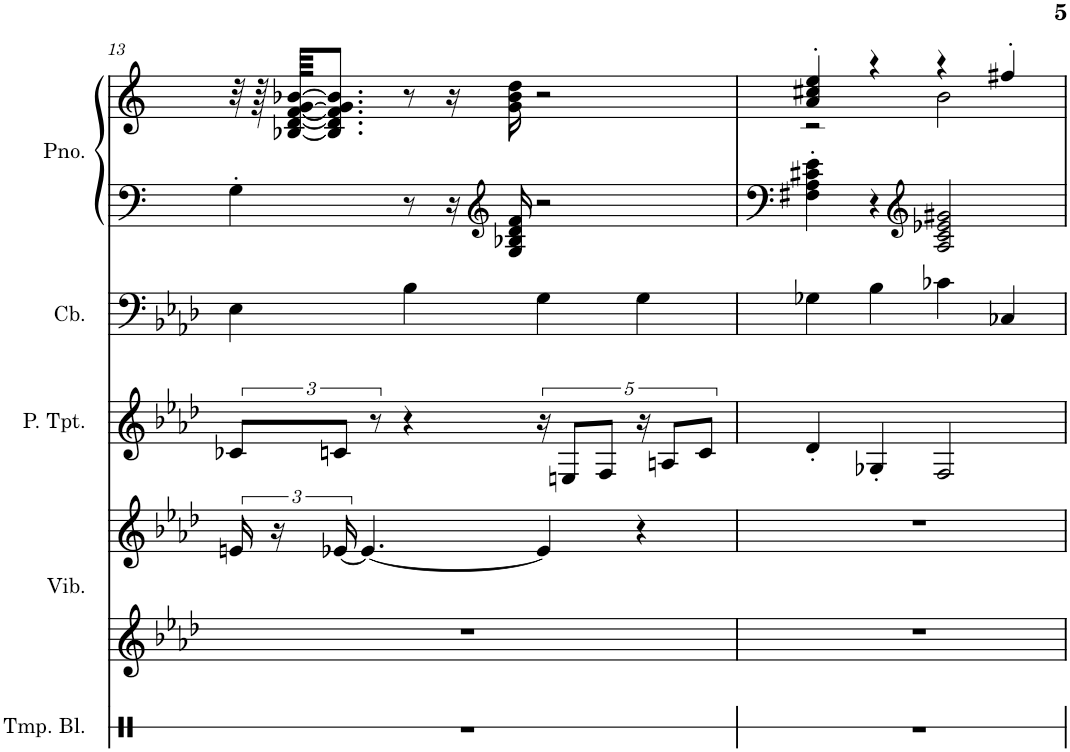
**kern	**kern	**kern	**kern	**kern	**kern	**kern
*part5	*part4	*part4	*part3	*part2	*part1	*part1
*staff7	*staff6	*staff5	*staff4	*staff3	*staff2	*staff1
*I"Temple Blocks	*I"Vibraphone	*	*I"Piccolo Trumpet	*I"Contrabass	*I"Piano, untitled	*
*I'Tmp. Bl.	*I'Vib.	*	*I'P. Tpt.	*I'Cb.	*I'Pno.	*
!!LO:PB:g=z
*clefX	*clefG2	*clefG2	*clefG2	*clefF4	*clefF4	*clefG2
*	*	*	*Trd-6c-10	*Trd7c12	*	*
*k[]	*k[b-e-a-d-]	*k[b-e-a-d-]	*k[b-e-a-d-]	*k[b-e-a-d-]	*k[b-e-a-d-]	*k[b-e-a-d-]
*M4/4	*M4/4	*M4/4	*M4/4	*M4/4	*M4/4	*M4/4
=13	=13	=13	=13	=13	=13	=13
1r	1r	24en/	12c-X/L	4E-\	4G'\	32r
.	.	.	.	.	.	64r
.	.	24r	.	.	.	.
.	.	.	.	.	.	[64B-X/ [64d/ [64f/ [64g/ [64b-X/KKKL
.	.	.	.	.	.	8.B-/] 8.d/] 8.f/] 8.g/] 8.b-/]J
.	.	[24e-X/	12cn/J	.	.	.
.	.	4.e-/_	.	.	.	.
.	.	.	12r	.	.	.
.	.	.	4r	4B-\	8r	8r
.	.	.	.	.	16r	16r
*	*	*	*	*	*clefG2	*
.	.	.	.	.	16G/ 16B-X/ 16d/ 16f/	16g\ 16b-\ 16dd\
.	.	4e-/]	20r	4G\	2r	2r
.	.	.	10En/L	.	.	.
.	.	.	10F/J	.	.	.
.	.	4r	20r	4G\	.	.
.	.	.	10An/L	.	.	.
.	.	.	10c/J	.	.	.
=14	=14	=14	=14	=14	=14	=14
*	*	*	*	*	*	*^
1r	1r	1r	4d-'/	4G-X\	4F#X\' 4A\' 4c#X\' 4e\'	4a/' 4cc#X/' 4ee/'	2r
.	.	.	4G-X'/	4B-\	4r	4r	.
*	*	*	*	*	*clefG2	*	*
.	.	.	2F/	4c-X\	2A/ 2c#/ 2e-X/ 2g#X/	4r	2b\
.	.	.	.	4C-X/	.	4ff#X'/	.
*	*	*	*	*	*	*v	*v
=	=	=	=	=	=	=
*-	*-	*-	*-	*-	*-	*-
